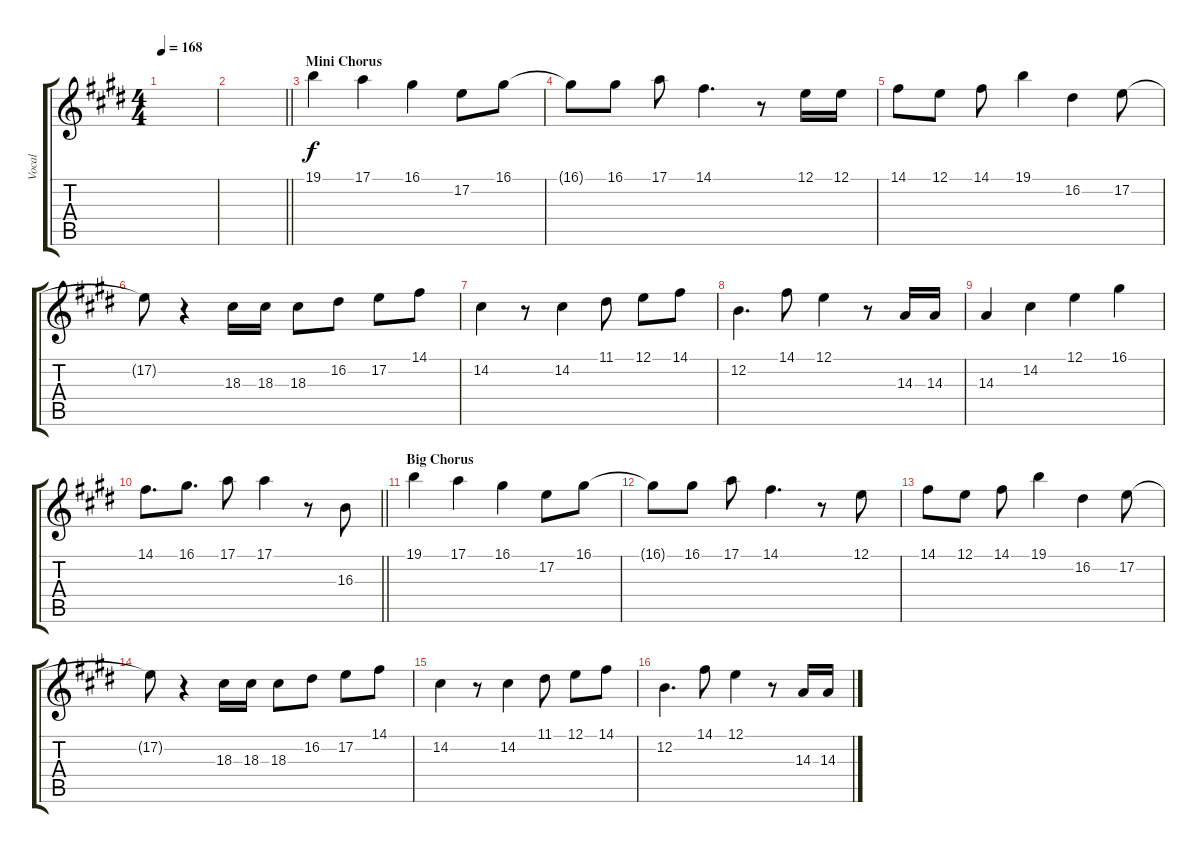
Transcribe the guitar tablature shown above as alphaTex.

\track ("Vocal" "Vocal") {mute instrument altosax}
\staff {score tabs}
\tuning (E4 B3 G3 D3 A2 E2) {hide}
\ts (4 4)
\tempo 168
\clef g2
\ks e
|
\barLineRight lightlight
|
\section ("" "Mini Chorus")
19.1.4 17.1.4 16.1.4 17.2.8 16.1.8 |
16.1{t}.8 16.1.8 17.1.8 14.1.4{d} r.8 12.1.16 12.1.16 |
14.1.8 12.1.8 14.1.8 19.1.4 16.2.4 17.2.8 |
17.2{t}.8 r.4 18.3.16 18.3.16 18.3.8 16.2.8 17.2.8 14.1.8 |
14.2.4 r.8 14.2.4 11.1.8 12.1.8 14.1.8 |
12.2.4{d} 14.1.8 12.1.4 r.8 14.3.16 14.3.16 |
14.3.4 14.2.4 12.1.4 16.1.4 |
\barLineRight lightlight
14.1.8{d} 16.1.8{d} 17.1.8 17.1.4 r.8 16.3.8 |
\section ("" "Big Chorus")
19.1.4 17.1.4 16.1.4 17.2.8 16.1.8 |
16.1{t}.8 16.1.8 17.1.8 14.1.4{d} r.8 12.1.8 |
14.1.8 12.1.8 14.1.8 19.1.4 16.2.4 17.2.8 |
17.2{t}.8 r.4 18.3.16 18.3.16 18.3.8 16.2.8 17.2.8 14.1.8 |
14.2.4 r.8 14.2.4 11.1.8 12.1.8 14.1.8 |
12.2.4{d} 14.1.8 12.1.4 r.8 14.3.16 14.3.16
